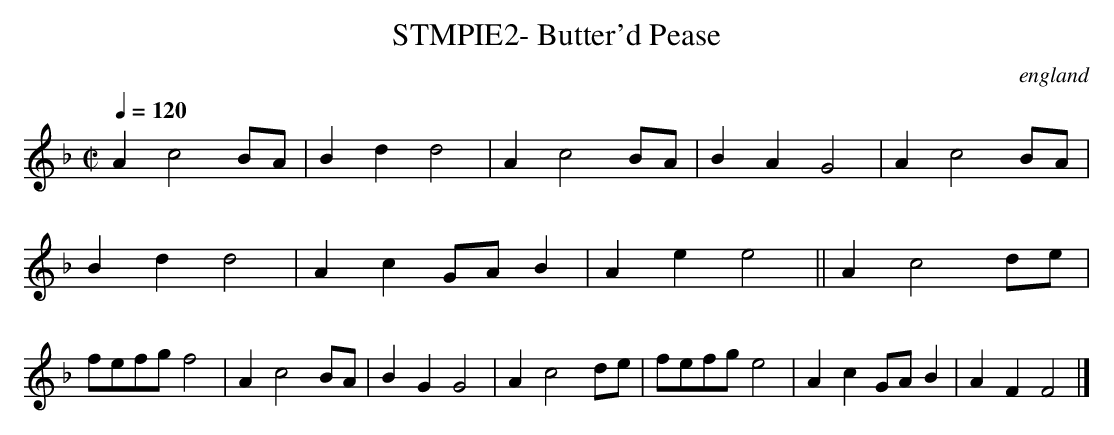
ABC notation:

X:1
T:STMPIE2- Butter'd Pease
O:england
Q:1/4=120
L:1/4
M:C|
K:F
Ac2B/A/|Bdd2|Ac2B/A/|BAG2|Ac2B/A/|Bdd2|AcG/A/B|Aee2||Ac2d/e/|\
f/e/f/g/ f2|Ac2B/A/|BGG2|Ac2d/e/|f/e/f/g/ e2|AcG/A/B|AFF2|]
